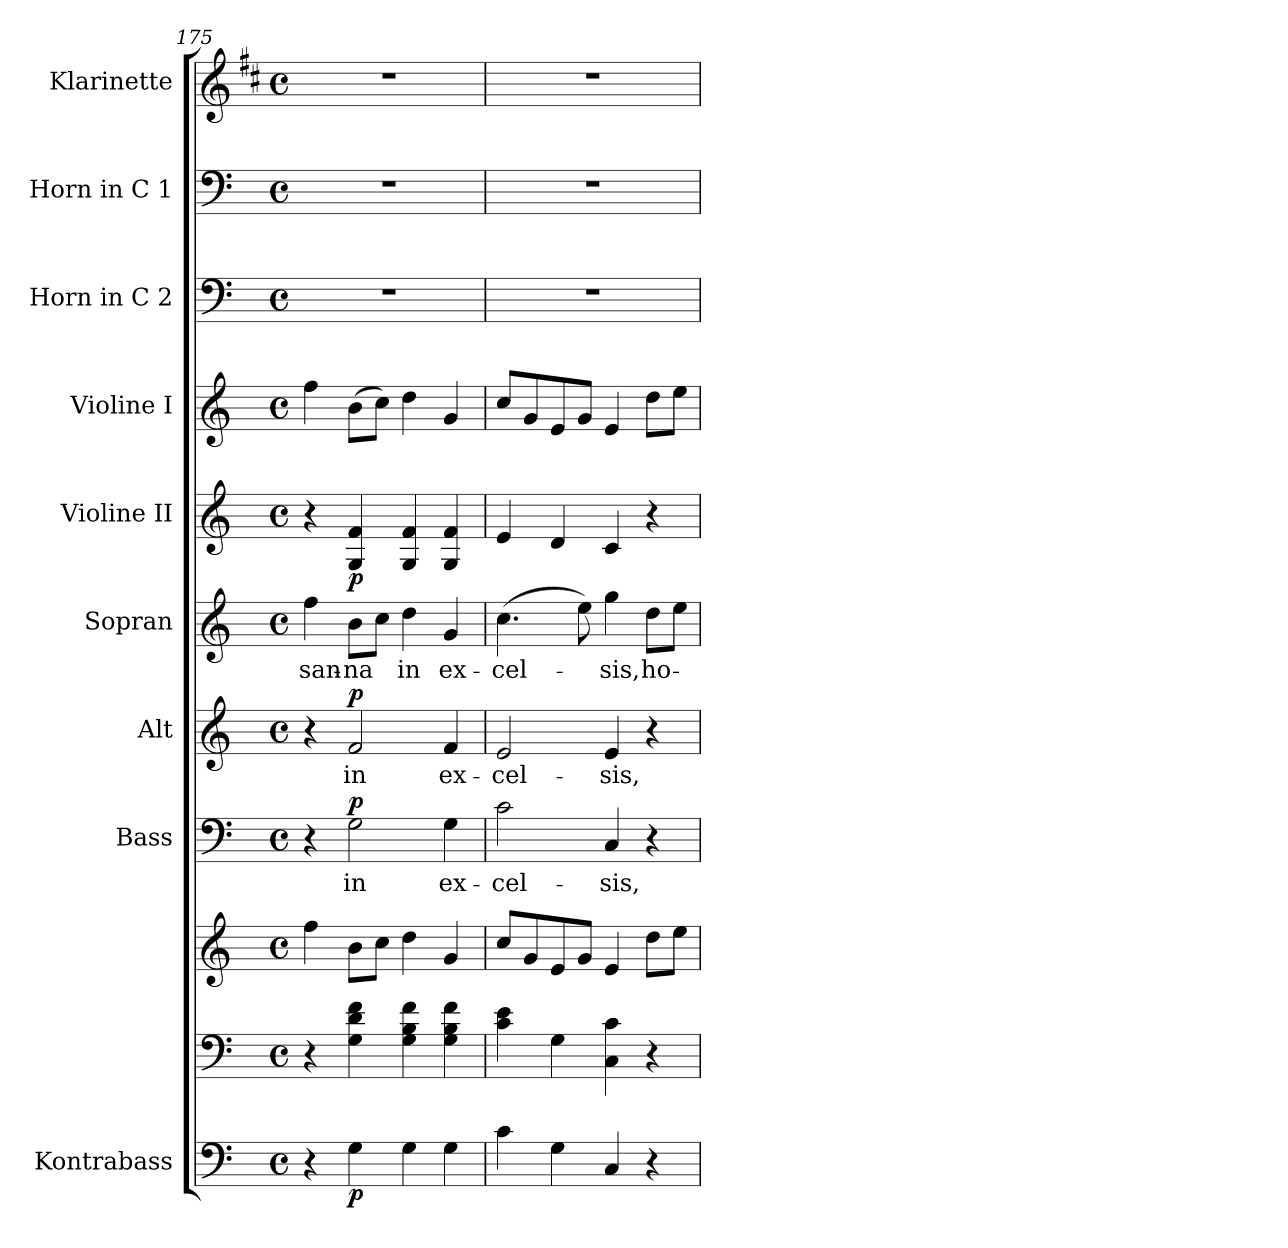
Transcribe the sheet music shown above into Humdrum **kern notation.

**kern	**dynam	**kern	**kern	**kern	**text	**dynam	**kern	**text	**dynam	**kern	**text	**kern	**dynam	**kern	**kern	**kern	**kern
*part10	*part10	*part9	*part9	*part8	*part8	*part8	*part7	*part7	*part7	*part6	*part6	*part5	*part5	*part4	*part3	*part2	*part1
*staff11	*staff11	*staff10	*staff9	*staff8	*staff8	*staff8	*staff7	*staff7	*staff7	*staff6	*staff6	*staff5	*staff5	*staff4	*staff3	*staff2	*staff1
*I"Kontrabass	*	*	*	*I"Bass	*	*	*I"Alt	*	*	*I"Sopran	*	*I"Violine II	*	*I"Violine I	*I"Horn in C 2	*I"Horn in C 1	*I"Klarinette
*I'Kb.	*	*	*	*I'B.	*	*	*I'A.	*	*	*I'S.	*	*I'Vl. II	*	*I'Vl. I	*I'Horn 2	*I'Horn 1	*I'Kl.
*clefF4	*	*clefF4	*clefG2	*clefF4	*	*	*clefG2	*	*	*clefG2	*	*clefG2	*	*clefG2	*clefF4	*clefF4	*clefG2
*ITrd7c12	*	*	*	*	*	*	*	*	*	*	*	*	*	*	*	*	*ITrd1c2
*k[]	*	*k[]	*k[]	*k[]	*	*	*k[]	*	*	*k[]	*	*k[]	*	*k[]	*k[]	*k[]	*k[]
*C:	*	*C:	*C:	*C:	*	*	*C:	*	*	*C:	*	*C:	*	*C:	*C:	*C:	*C:
*M4/4	*	*M4/4	*M4/4	*M4/4	*	*	*M4/4	*	*	*M4/4	*	*M4/4	*	*M4/4	*M4/4	*M4/4	*M4/4
*met(c)	*	*met(c)	*met(c)	*met(c)	*	*	*met(c)	*	*	*met(c)	*	*met(c)	*	*met(c)	*met(c)	*met(c)	*met(c)
=175	=175	=175	=175	=175	=175	=175	=175	=175	=175	=175	=175	=175	=175	=175	=175	=175	=175
!	!	!	!	!	!	!	!	!	!	!	!LO:LY:b	!	!	!	!	!	!
4r	.	4r	4ff\	4r	.	.	4r	.	.	4ff\	-san-	4r	.	4ff\	1r	1r	1r
!	!LO:DY:b	!	!	!	!LO:LY:b	!LO:DY:a	!	!LO:LY:b	!LO:DY:a	!	!LO:LY:b	!	!LO:DY:b	!	!	!	!
4GG\	p	4G\ 4d\ 4f\	8b\L	2G\	in	p	2f/	in	p	8b\L	-na	4G/ 4f/	p	(>8b\L	.	.	.
.	.	.	8cc\J	.	.	.	.	.	.	8cc\J	.	.	.	8cc\J)	.	.	.
!	!	!	!	!	!	!	!	!	!	!	!LO:LY:b	!	!	!	!	!	!
4GG\	.	4G\ 4B\ 4f\	4dd\	.	.	.	.	.	.	4dd\	in	4G/ 4f/	.	4dd\	.	.	.
!	!	!	!	!	!LO:LY:b	!	!	!LO:LY:b	!	!	!LO:LY:b	!	!	!	!	!	!
4GG\	.	4G\ 4B\ 4f\	4g/	4G\	ex-	.	4f/	ex-	.	4g/	ex-	4G/ 4f/	.	4g/	.	.	.
=176	=176	=176	=176	=176	=176	=176	=176	=176	=176	=176	=176	=176	=176	=176	=176	=176	=176
!	!	!	!	!	!LO:LY:b	!	!	!LO:LY:b	!	!	!LO:LY:b	!	!	!	!	!	!
4C\	.	4c\ 4e\	8cc/L	2c\	-cel-	.	2e/	-cel-	.	(>4.cc\	-cel-	4e/	.	8cc/L	1r	1r	1r
.	.	.	8g/	.	.	.	.	.	.	.	.	.	.	8g/	.	.	.
4GG\	.	4G\	8e/	.	.	.	.	.	.	.	.	4d/	.	8e/	.	.	.
.	.	.	8g/J	.	.	.	.	.	.	8ee\)	.	.	.	8g/J	.	.	.
!	!	!	!	!	!LO:LY:b	!	!	!LO:LY:b	!	!	!LO:LY:b	!	!	!	!	!	!
4CC/	.	4C\ 4c\	4e/	4C/	-sis,	.	4e/	-sis,	.	4gg\	-sis,	4c/	.	4e/	.	.	.
!	!	!	!	!	!	!	!	!	!	!	!LO:LY:b	!	!	!	!	!	!
4r	.	4r	8dd\L	4r	.	.	4r	.	.	8dd\L	ho-	4r	.	8dd\L	.	.	.
.	.	.	8ee\J	.	.	.	.	.	.	8ee\J	.	.	.	8ee\J	.	.	.
=	=	=	=	=	=	=	=	=	=	=	=	=	=	=	=	=	=
*-	*-	*-	*-	*-	*-	*-	*-	*-	*-	*-	*-	*-	*-	*-	*-	*-	*-
